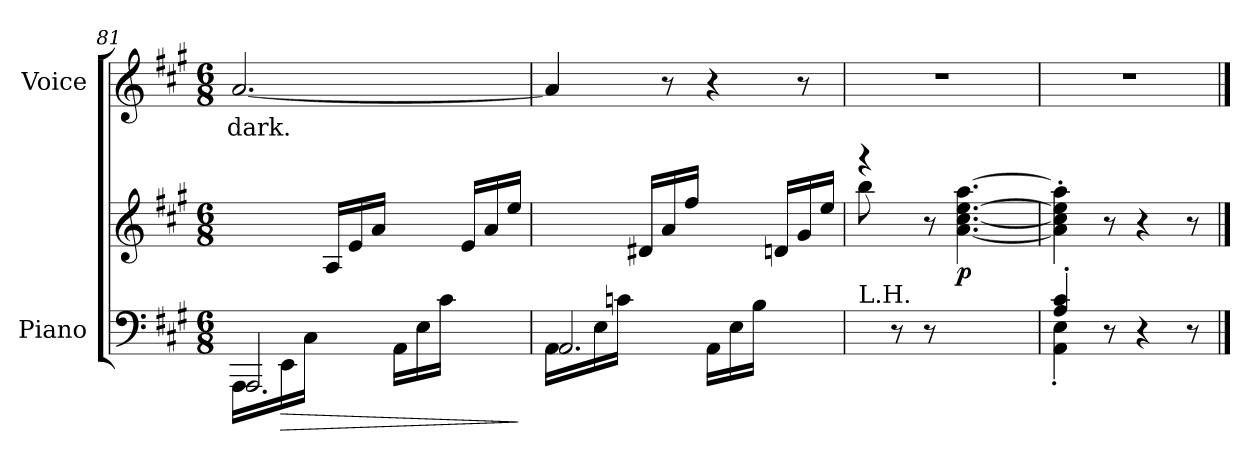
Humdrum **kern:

**kern	**kern	**dynam	**kern	**text
*part2	*part2	*part2	*part1	*part1
*staff3	*staff2	*staff2/3	*staff1	*staff1
*I"Piano	*	*	*I"Voice	*
*I'Pno	*	*	*	*
*clefF4	*clefG2	*	*clefG2	*
*k[f#c#g#]	*k[f#c#g#]	*	*k[f#c#g#]	*
*M6/8	*M6/8	*	*M6/8	*
=81	=81	=81	=81	=81
!LO:N:head=open	!	!	!	!
*^	*^	*	*	*
(16AAA\LL	2.AAA/	2.ryy	8.ryy	.	[2.a/	dark.
!	!	!	!	!LO:HP:b=2	!	!
16EE\	.	.	.	>	.	.
16C#\JJ	.	.	.	.	.	.
8.ryy	.	.	16A/LL	.	.	.
.	.	.	16e/	.	.	.
.	.	.	16a/JJ)	.	.	.
(16AA\LL	.	.	8.ryy	.	.	.
16E\	.	.	.	.	.	.
16c#\JJ	.	.	.	.	.	.
8.ryy	.	.	16e/LL	.	.	.
.	.	.	16a/	.	.	.
.	.	.	16ee/JJ)	.	.	.
*v	*v	*	*	*	*	*
*	*v	*v	*	*	*
.	.	]	.	.
=82	=82	=82	=82	=82
!LO:N:head=open	!	!	!	!
*^	*^	*	*	*
(16AA\LL	2.AA/	2.ryy	8.ryy	.	4a/]	.
16E\	.	.	.	.	.	.
16cn\JJ	.	.	.	.	.	.
8.ryy	.	.	16d#X/LL	.	.	.
.	.	.	16a/	.	8r	.
.	.	.	16ff#/JJ)	.	.	.
(16AA\LL	.	.	8.ryy	.	4r	.
16E\	.	.	.	.	.	.
16B\JJ	.	.	.	.	.	.
8.ryy	.	.	16dn/LL	.	.	.
.	.	.	16g#/	.	8r	.
.	.	.	16ee/JJ)	.	.	.
*v	*v	*	*	*	*	*
=83	=83	=83	=83	=83	=83
!LO:TX:a:t=L.H.	!	!	!	!	!
8ryy	4r	8bb\	.	2.r	.
8r	.	2ryy	.	.	.
8r	8r	.	.	.	.
!	!	!	!LO:DY:b	!	!
4ryy	[4.a\ [4.cc#\ [4.ee\ [4.aa\	.	p	.	.
8ryy	.	8ryy	.	.	.
*	*v	*v	*	*	*
=84	=84	=84	=84	=84
*^	*	*	*	*
4A/' 4c#/'	4AA\' 4E\'	4a\]' 4cc#\]' 4ee\]' 4aa\]'	.	2.r	.
8r	8ryy	8r	.	.	.
4r	4ryy	4r	.	.	.
8r	8ryy	8r	.	.	.
*v	*v	*	*	*	*
==	==	==	==	==
*-	*-	*-	*-	*-
